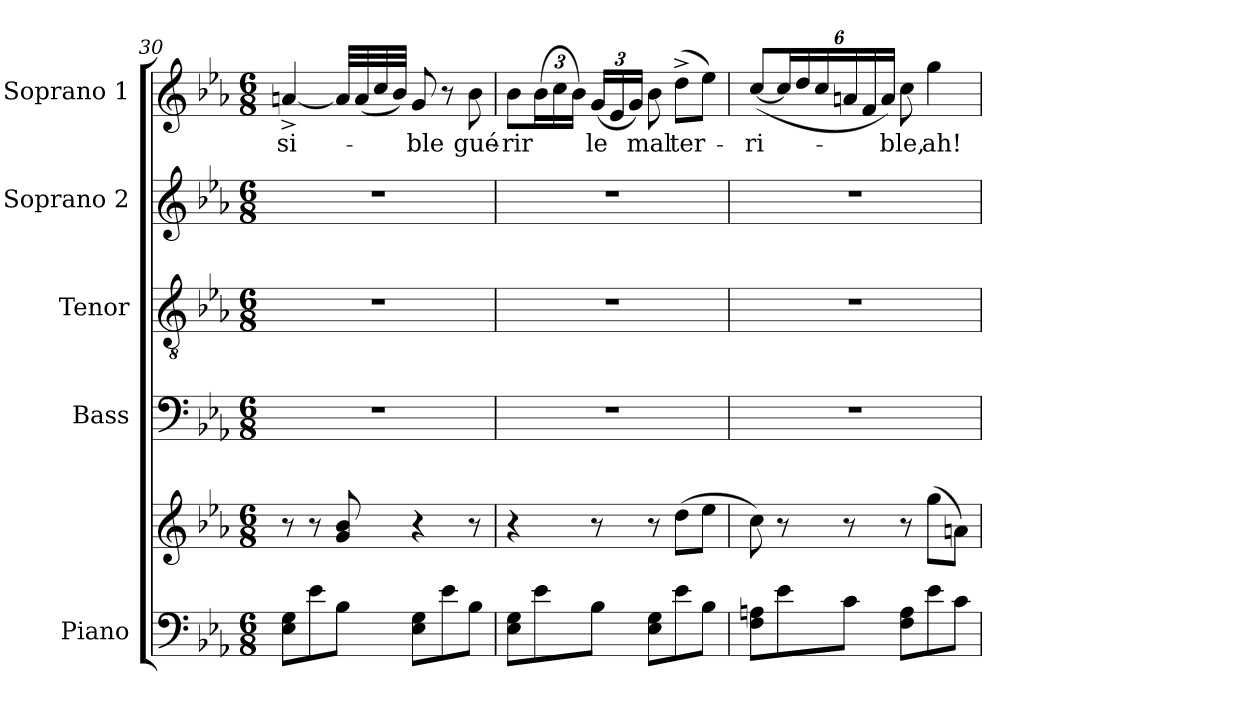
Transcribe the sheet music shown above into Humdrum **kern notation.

**kern	**kern	**kern	**kern	**kern	**kern	**text
*part5	*part5	*part4	*part3	*part2	*part1	*part1
*staff6	*staff5	*staff4	*staff3	*staff2	*staff1	*staff1
*I"Piano	*	*I"Bass	*I"Tenor	*I"Soprano 2	*I"Soprano 1	*
*I'Pno.	*	*I'Bas.	*I'Tén.	*I'Sop.	*	*
!!LO:PB:g=z
*clefF4	*clefG2	*clefF4	*clefGv2	*clefG2	*clefG2	*
*k[b-e-a-]	*k[b-e-a-]	*k[b-e-a-]	*k[b-e-a-]	*k[b-e-a-]	*k[b-e-a-]	*
*E-:	*E-:	*E-:	*E-:	*E-:	*E-:	*
*M6/8	*M6/8	*M6/8	*M6/8	*M6/8	*M6/8	*
=30	=30	=30	=30	=30	=30	=30
!	!	!	!	!	!	!LO:LY:b
8E-\ 8G\L	8r	2.r	2.r	2.r	[4an^/	-si-
8e-\	8r	.	.	.	.	.
8B-\J	8g/ 8b-/	.	.	.	32a/LLL]	.
.	.	.	.	.	(<32a/	.
.	.	.	.	.	32cc/	.
.	.	.	.	.	32b-/JJJ)	.
!	!	!	!	!	!	!LO:LY:b
8E-\ 8G\L	4r	.	.	.	8g/	-ble
8e-\	.	.	.	.	8r	.
!	!	!	!	!	!	!LO:LY:b
8B-\J	8r	.	.	.	8b-\	gué-
=31	=31	=31	=31	=31	=31	=31
!	!	!	!	!	!	!LO:LY:b
8E-\ 8G\L	4r	2.r	2.r	2.r	8b-\L	-rir
*	*	*	*	*	*Xbrackettup	*
8e-\	.	.	.	.	(>24b-\L	.
.	.	.	.	.	24cc\	.
.	.	.	.	.	24b-\JJ)	.
!	!	!	!	!	!	!LO:LY:b
8B-\J	8r	.	.	.	(<24g/LL	le
.	.	.	.	.	24e-/	.
.	.	.	.	.	24g/JJ)	.
!	!	!	!	!	!	!LO:LY:b
8E-\ 8G\L	8r	.	.	.	8b-\	mal
!	!	!	!	!	!	!LO:LY:b
8e-\	(>8dd\L	.	.	.	(>8dd^\L	ter-
8B-\J	8ee-\J	.	.	.	8ee-\J)	.
=32	=32	=32	=32	=32	=32	=32
!	!	!	!	!	!	!LO:LY:b
8F\ 8An\L	8cc\)	2.r	2.r	2.r	(<[8cc/L	-ri-
8e-\	8r	.	.	.	24cc/L]	.
.	.	.	.	.	24dd/	.
.	.	.	.	.	24cc/	.
8c\J	8r	.	.	.	24an/	.
.	.	.	.	.	24f/	.
.	.	.	.	.	24a/JJ)	.
!	!	!	!	!	!	!LO:LY:b
8F\ 8A\L	8r	.	.	.	8cc\	-ble,
!	!	!	!	!	!	!LO:LY:b
8e-\	(>8gg\L	.	.	.	4gg\	ah!
8c\J	8an\J)	.	.	.	.	.
=	=	=	=	=	=	=
*-	*-	*-	*-	*-	*-	*-
